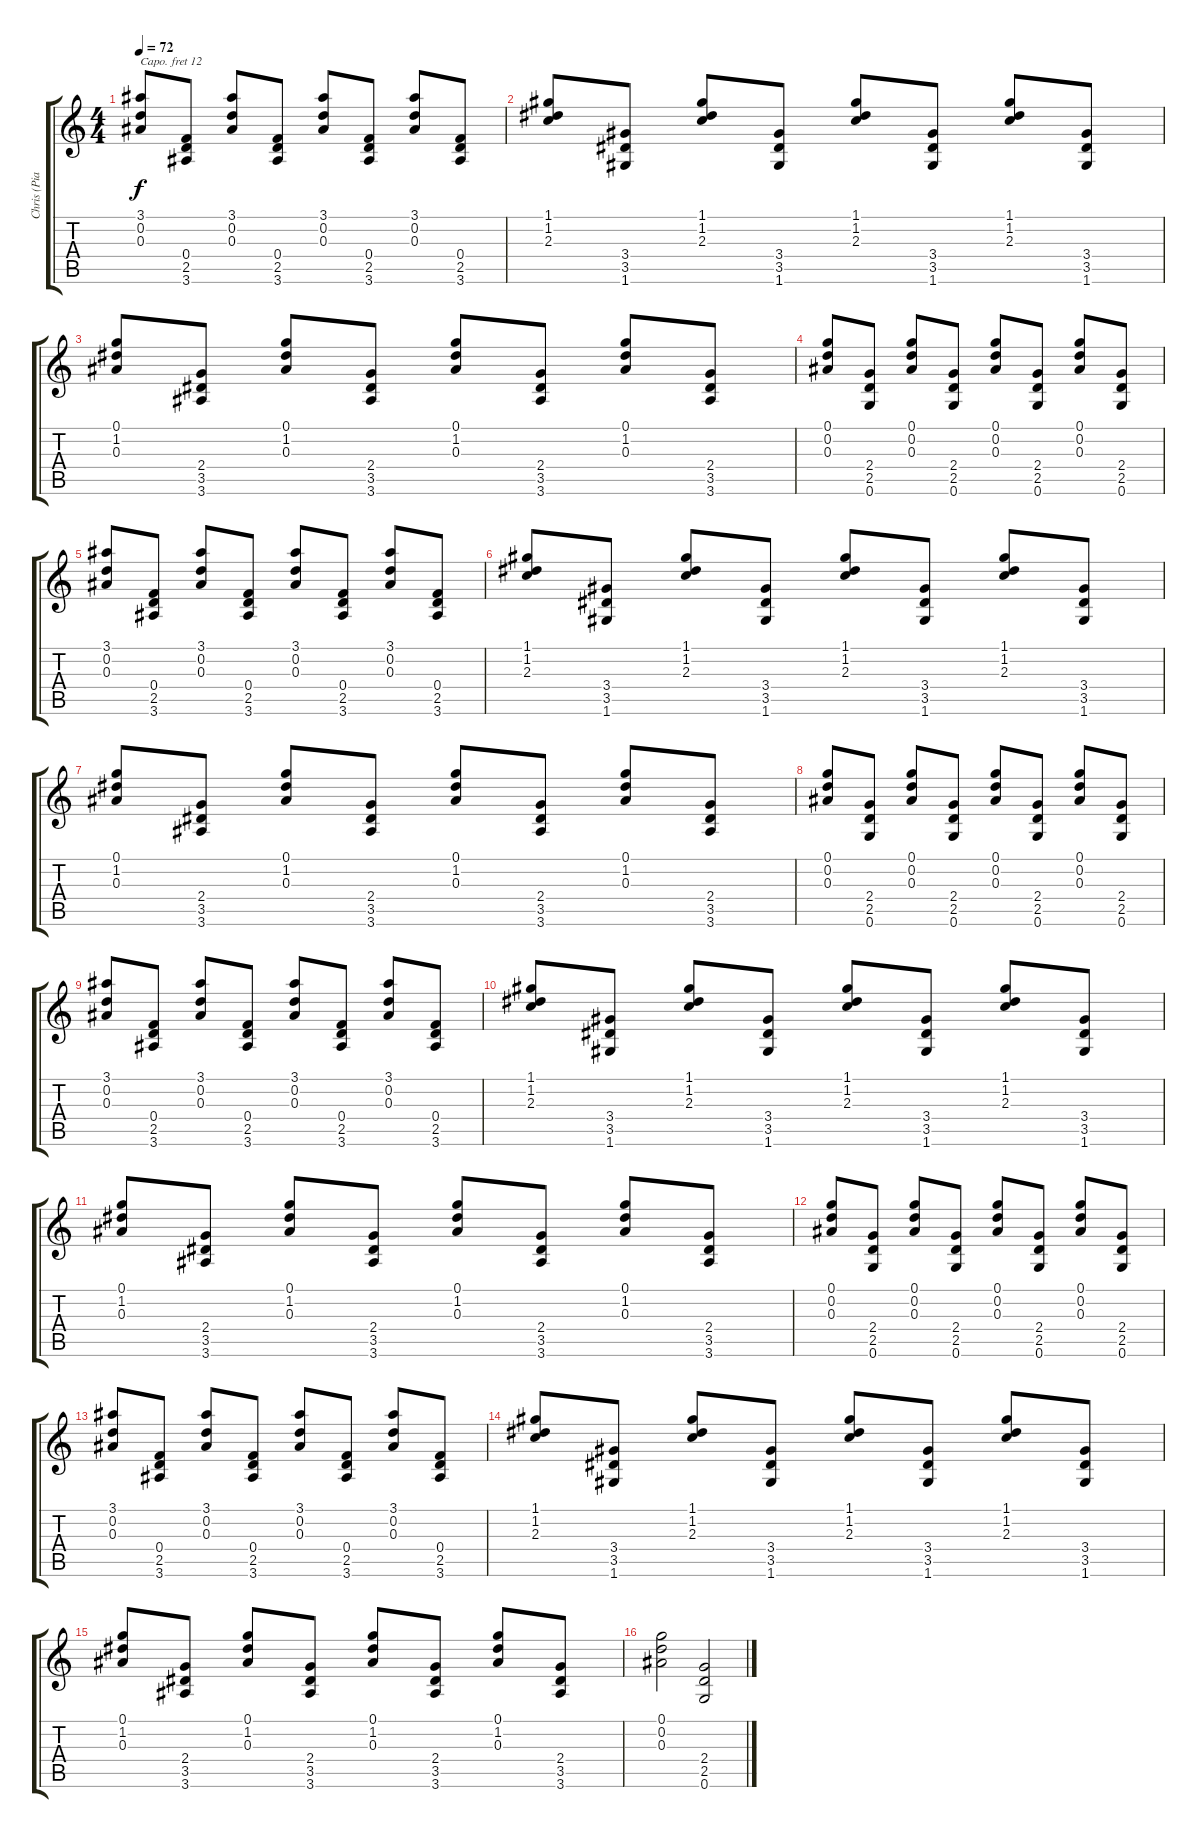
\track ("Chris (Piano Overdub) Capo 3rd + 1 Octav" "Chris (Pia") {instrument acousticgrandpiano}
\staff {score tabs}
\capo 12
\tuning (G4 D4 Bb3 F3 C3 G2) {hide}
\ts (4 4)
\tempo 72
\clef g2
\ks c
(3.1 0.2 0.3).8{dy f} (0.4 2.5 3.6).8 (3.1 0.2 0.3).8 (0.4 2.5 3.6).8 (3.1 0.2 0.3).8 (0.4 2.5 3.6).8 (3.1 0.2 0.3).8 (0.4 2.5 3.6).8 |
(1.1 1.2 2.3).8 (3.4 3.5 1.6).8 (1.1 1.2 2.3).8 (3.4 3.5 1.6).8 (1.1 1.2 2.3).8 (3.4 3.5 1.6).8 (1.1 1.2 2.3).8 (3.4 3.5 1.6).8 |
(0.1 1.2 0.3).8 (2.4 3.5 3.6).8 (0.1 1.2 0.3).8 (2.4 3.5 3.6).8 (0.1 1.2 0.3).8 (2.4 3.5 3.6).8 (0.1 1.2 0.3).8 (2.4 3.5 3.6).8 |
(0.1 0.2 0.3).8 (2.4 2.5 0.6).8 (0.1 0.2 0.3).8 (2.4 2.5 0.6).8 (0.1 0.2 0.3).8 (2.4 2.5 0.6).8 (0.1 0.2 0.3).8 (2.4 2.5 0.6).8 |
(3.1 0.2 0.3).8 (0.4 2.5 3.6).8 (3.1 0.2 0.3).8 (0.4 2.5 3.6).8 (3.1 0.2 0.3).8 (0.4 2.5 3.6).8 (3.1 0.2 0.3).8 (0.4 2.5 3.6).8 |
(1.1 1.2 2.3).8 (3.4 3.5 1.6).8 (1.1 1.2 2.3).8 (3.4 3.5 1.6).8 (1.1 1.2 2.3).8 (3.4 3.5 1.6).8 (1.1 1.2 2.3).8 (3.4 3.5 1.6).8 |
(0.1 1.2 0.3).8 (2.4 3.5 3.6).8 (0.1 1.2 0.3).8 (2.4 3.5 3.6).8 (0.1 1.2 0.3).8 (2.4 3.5 3.6).8 (0.1 1.2 0.3).8 (2.4 3.5 3.6).8 |
(0.1 0.2 0.3).8 (2.4 2.5 0.6).8 (0.1 0.2 0.3).8 (2.4 2.5 0.6).8 (0.1 0.2 0.3).8 (2.4 2.5 0.6).8 (0.1 0.2 0.3).8 (2.4 2.5 0.6).8 |
(3.1 0.2 0.3).8 (0.4 2.5 3.6).8 (3.1 0.2 0.3).8 (0.4 2.5 3.6).8 (3.1 0.2 0.3).8 (0.4 2.5 3.6).8 (3.1 0.2 0.3).8 (0.4 2.5 3.6).8 |
(1.1 1.2 2.3).8 (3.4 3.5 1.6).8 (1.1 1.2 2.3).8 (3.4 3.5 1.6).8 (1.1 1.2 2.3).8 (3.4 3.5 1.6).8 (1.1 1.2 2.3).8 (3.4 3.5 1.6).8 |
(0.1 1.2 0.3).8 (2.4 3.5 3.6).8 (0.1 1.2 0.3).8 (2.4 3.5 3.6).8 (0.1 1.2 0.3).8 (2.4 3.5 3.6).8 (0.1 1.2 0.3).8 (2.4 3.5 3.6).8 |
(0.1 0.2 0.3).8 (2.4 2.5 0.6).8 (0.1 0.2 0.3).8 (2.4 2.5 0.6).8 (0.1 0.2 0.3).8 (2.4 2.5 0.6).8 (0.1 0.2 0.3).8 (2.4 2.5 0.6).8 |
(3.1 0.2 0.3).8 (0.4 2.5 3.6).8 (3.1 0.2 0.3).8 (0.4 2.5 3.6).8 (3.1 0.2 0.3).8 (0.4 2.5 3.6).8 (3.1 0.2 0.3).8 (0.4 2.5 3.6).8 |
(1.1 1.2 2.3).8 (3.4 3.5 1.6).8 (1.1 1.2 2.3).8 (3.4 3.5 1.6).8 (1.1 1.2 2.3).8 (3.4 3.5 1.6).8 (1.1 1.2 2.3).8 (3.4 3.5 1.6).8 |
(0.1 1.2 0.3).8 (2.4 3.5 3.6).8 (0.1 1.2 0.3).8 (2.4 3.5 3.6).8 (0.1 1.2 0.3).8 (2.4 3.5 3.6).8 (0.1 1.2 0.3).8 (2.4 3.5 3.6).8 |
(0.1 0.2 0.3).2 (2.4 2.5 0.6).2
